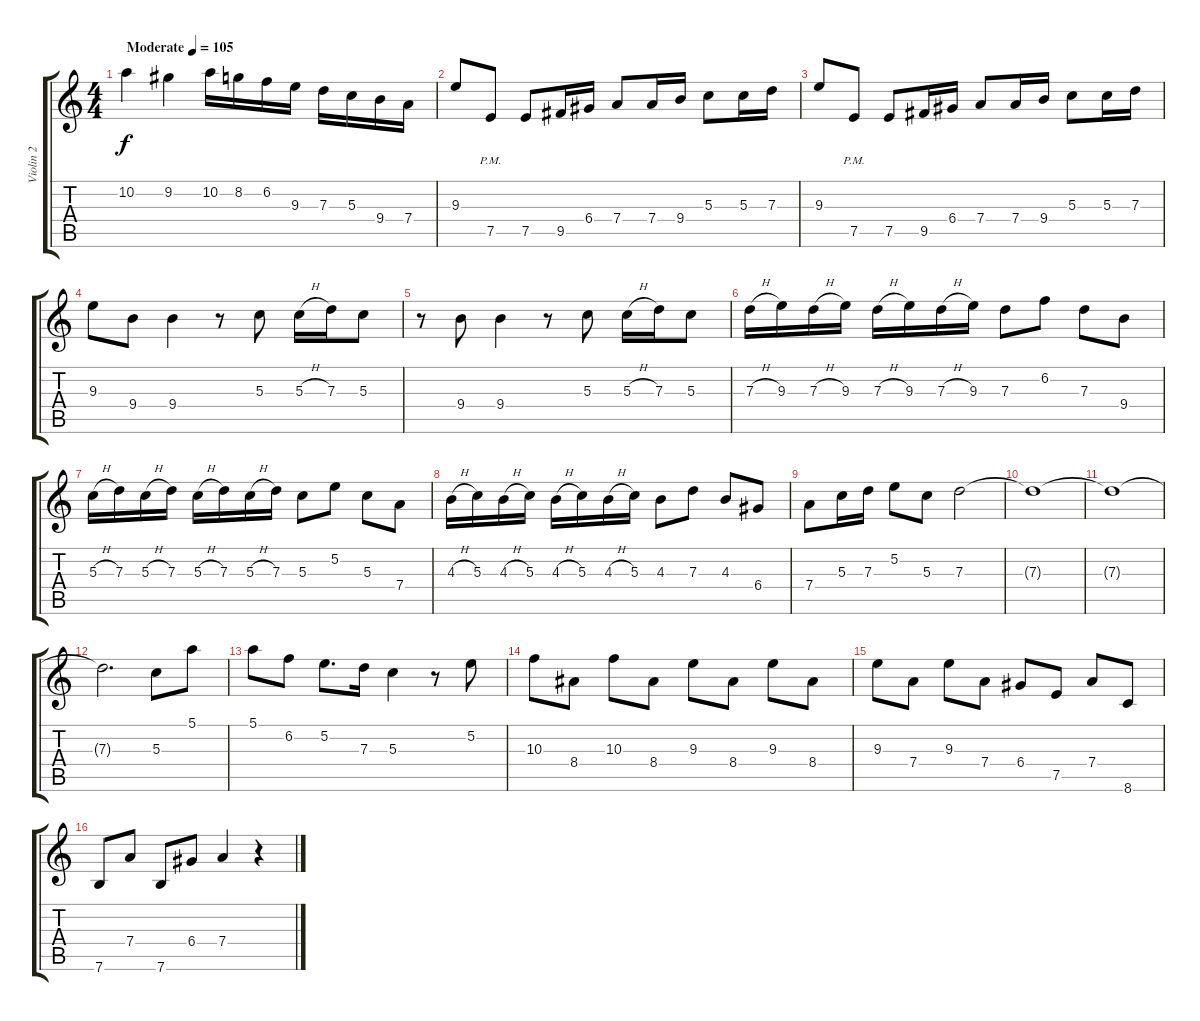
\track ("Violin 2" "Violin 2") {instrument overdrivenguitar}
\staff {score tabs}
\tuning (E4 B3 G3 D3 A2 E2) {hide}
\ts (4 4)
\tempo (105 "Moderate")
\clef g2
\ks c
10.2.4{dy f instrument overdrivenguitar} 9.2.4 10.2.16 8.2.16 6.2.16 9.3.16 7.3.16 5.3.16 9.4.16 7.4.16 |
9.3.8 7.5{pm}.8 7.5.8 9.5.16 6.4.16 7.4.8 7.4.16 9.4.16 5.3.8 5.3.16 7.3.16 |
9.3.8 7.5{pm}.8 7.5.8 9.5.16 6.4.16 7.4.8 7.4.16 9.4.16 5.3.8 5.3.16 7.3.16 |
9.3.8 9.4.8 9.4.4 r.8 5.3.8 5.3{h}.16 7.3.16 5.3.8 |
r.8 9.4.8 9.4.4 r.8 5.3.8 5.3{h}.16 7.3.16 5.3.8 |
7.3{h}.16 9.3.16 7.3{h}.16 9.3.16 7.3{h}.16 9.3.16 7.3{h}.16 9.3.16 7.3.8 6.2.8 7.3.8 9.4.8 |
5.3{h}.16 7.3.16 5.3{h}.16 7.3.16 5.3{h}.16 7.3.16 5.3{h}.16 7.3.16 5.3.8 5.2.8 5.3.8 7.4.8 |
4.3{h}.16 5.3.16 4.3{h}.16 5.3.16 4.3{h}.16 5.3.16 4.3{h}.16 5.3.16 4.3.8 7.3.8 4.3.8 6.4.8 |
7.4.8 5.3.16 7.3.16 5.2.8 5.3.8 7.3.2 |
7.3{t}.1 |
7.3{t}.1 |
7.3{t}.2{d} 5.3.8 5.1.8 |
5.1.8 6.2.8 5.2.8{d} 7.3.16 5.3.4 r.8 5.2.8 |
10.3.8 8.4.8 10.3.8 8.4.8 9.3.8 8.4.8 9.3.8 8.4.8 |
9.3.8 7.4.8 9.3.8 7.4.8 6.4.8 7.5.8 7.4.8 8.6.8 |
7.6.8 7.4.8 7.6.8 6.4.8 7.4.4 r.4
